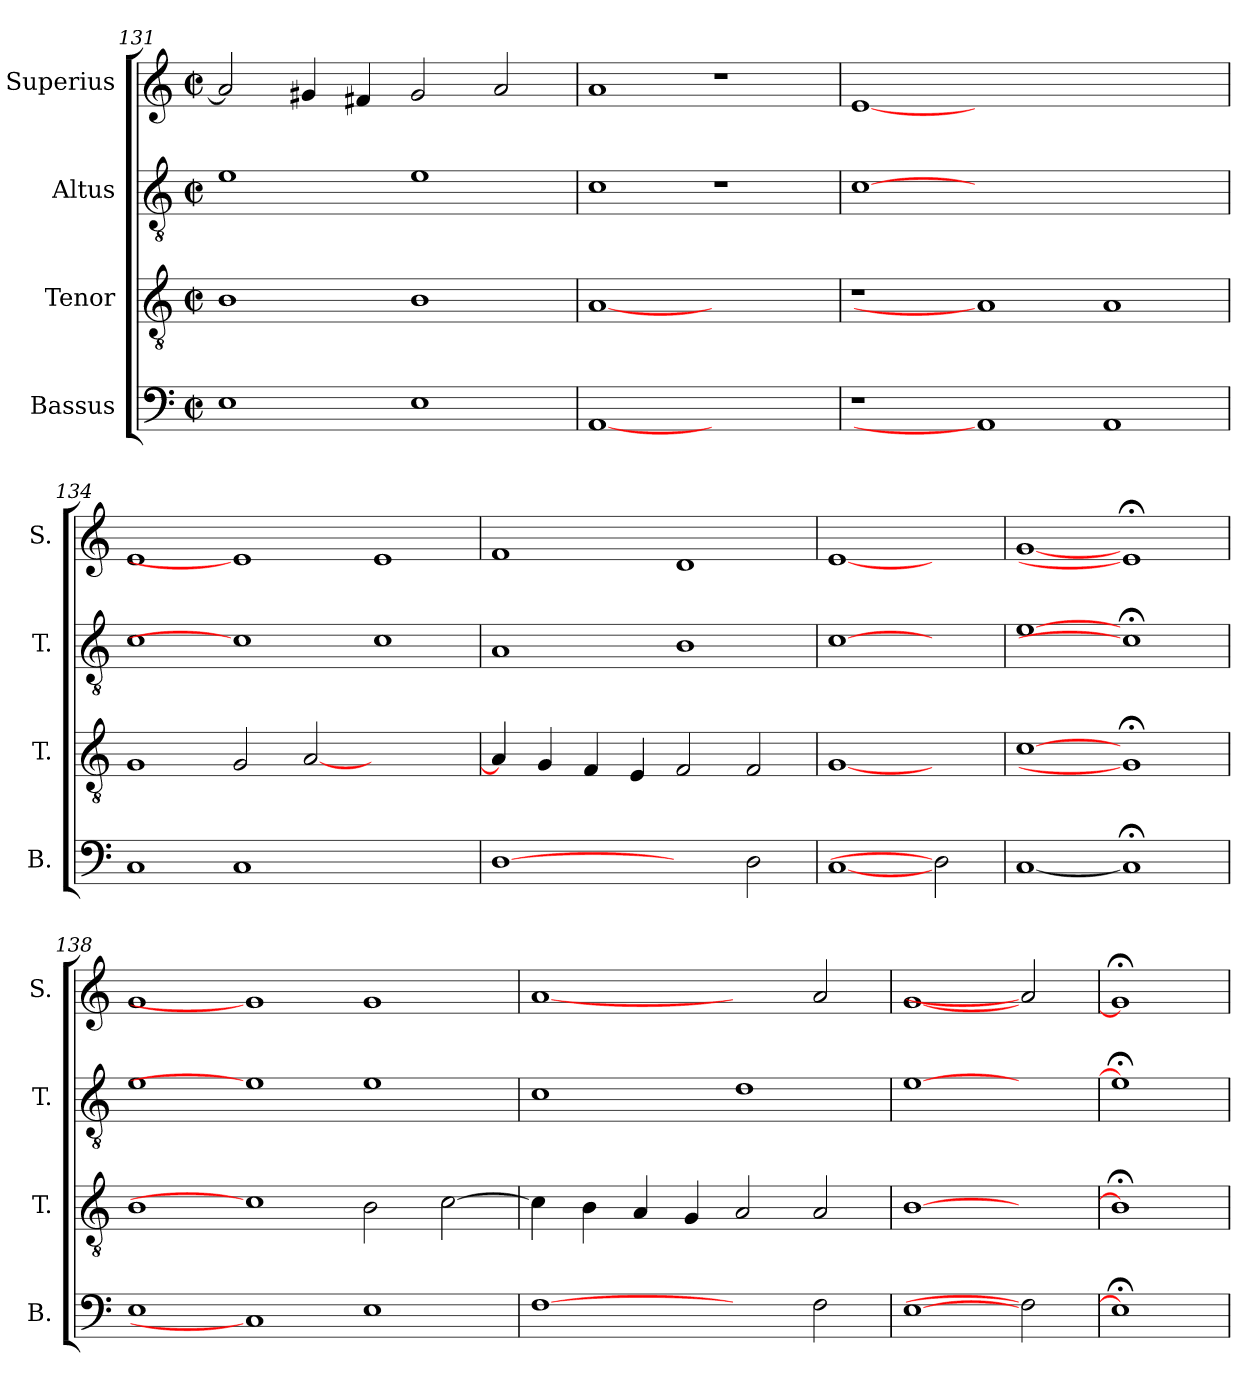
**kern	**kern	**kern	**kern
*part4	*part3	*part2	*part1
*staff4	*staff3	*staff2	*staff1
*I"Bassus	*I"Tenor	*I"Altus	*I"Superius
*I'B.	*I'T.	*I'T.	*I'S.
*clefF4	*clefGv2	*clefGv2	*clefG2
*	*ITrd7c12	*ITrd7c12	*
*k[]	*k[]	*k[]	*k[]
*C:	*C:	*C:	*C:
*M2/2	*M2/2	*M2/2	*M2/2
*met(c|)	*met(c|)	*met(c|)	*met(c|)
=131	=131	=131	=131
1Ei	1BBi	1Ei	2ai/]
.	.	.	4g#Xi/
.	.	.	4f#Xi/
1Ei	1BBi	1Ei	2g#i/
.	.	.	2ai/
!!LO:PB:g=z
=132	=132	=132	=132
[1AAi	[1AAi	1Ci	1ai
1ryy	1ryy	1r	1r
=133	=133	=133	=133
1r	1r	[1Ci	[1ei
1AAi]	1AAi]	0ryy	0ryy
1AAi	1AAi	.	.
=134	=134	=134	=134
1Ci	1GGi	1Ci	1ei
1Ci	2GGi/	1Ci]	1ei]
.	[<2AAi/	.	.
1ryy	1ryy	1Ci	1ei
=135	=135	=135	=135
[1Di	4AAi/]	1AAi	1fi
.	4GGi/	.	.
.	4FFi/	.	.
.	4EEi/	.	.
2ryy	2FFi/	1BBi	1di
2Di\	2FFi/	.	.
=136	=136	=136	=136
[1Ci	[1GGi	[1Ci	[1ei
2Di]	2ryy	2ryy	2ryy
=137	=137	=137	=137
[1Ci	[1Ci	[1Ei	[1gi
1C;i]	1GG;i]	1C;i]	1e;i]
=138	=138	=138	=138
1Ei	1BBi	1Ei	1gi
1Ci]	1Ci]	1Ei]	1gi]
1Ei	2BBi\	1Ei	1gi
.	[>2Ci\	.	.
!!LO:LB:g=z
=139	=139	=139	=139
[1Fi	4Ci\]	1Ci	[1ai
.	4BBi\	.	.
.	4AAi/	.	.
.	4GGi/	.	.
2ryy	2AAi/	1Di	2ryy
2Fi\	2AAi/	.	2ai/
=140	=140	=140	=140
[1Ei	[1BBi	[1Ei	[1gi
2Fi]	2ryy	2ryy	2ai]
=141	=141	=141	=141
1E;i]	1BB;i]	1E;i]	1g;i]
=	=	=	=
*-	*-	*-	*-
